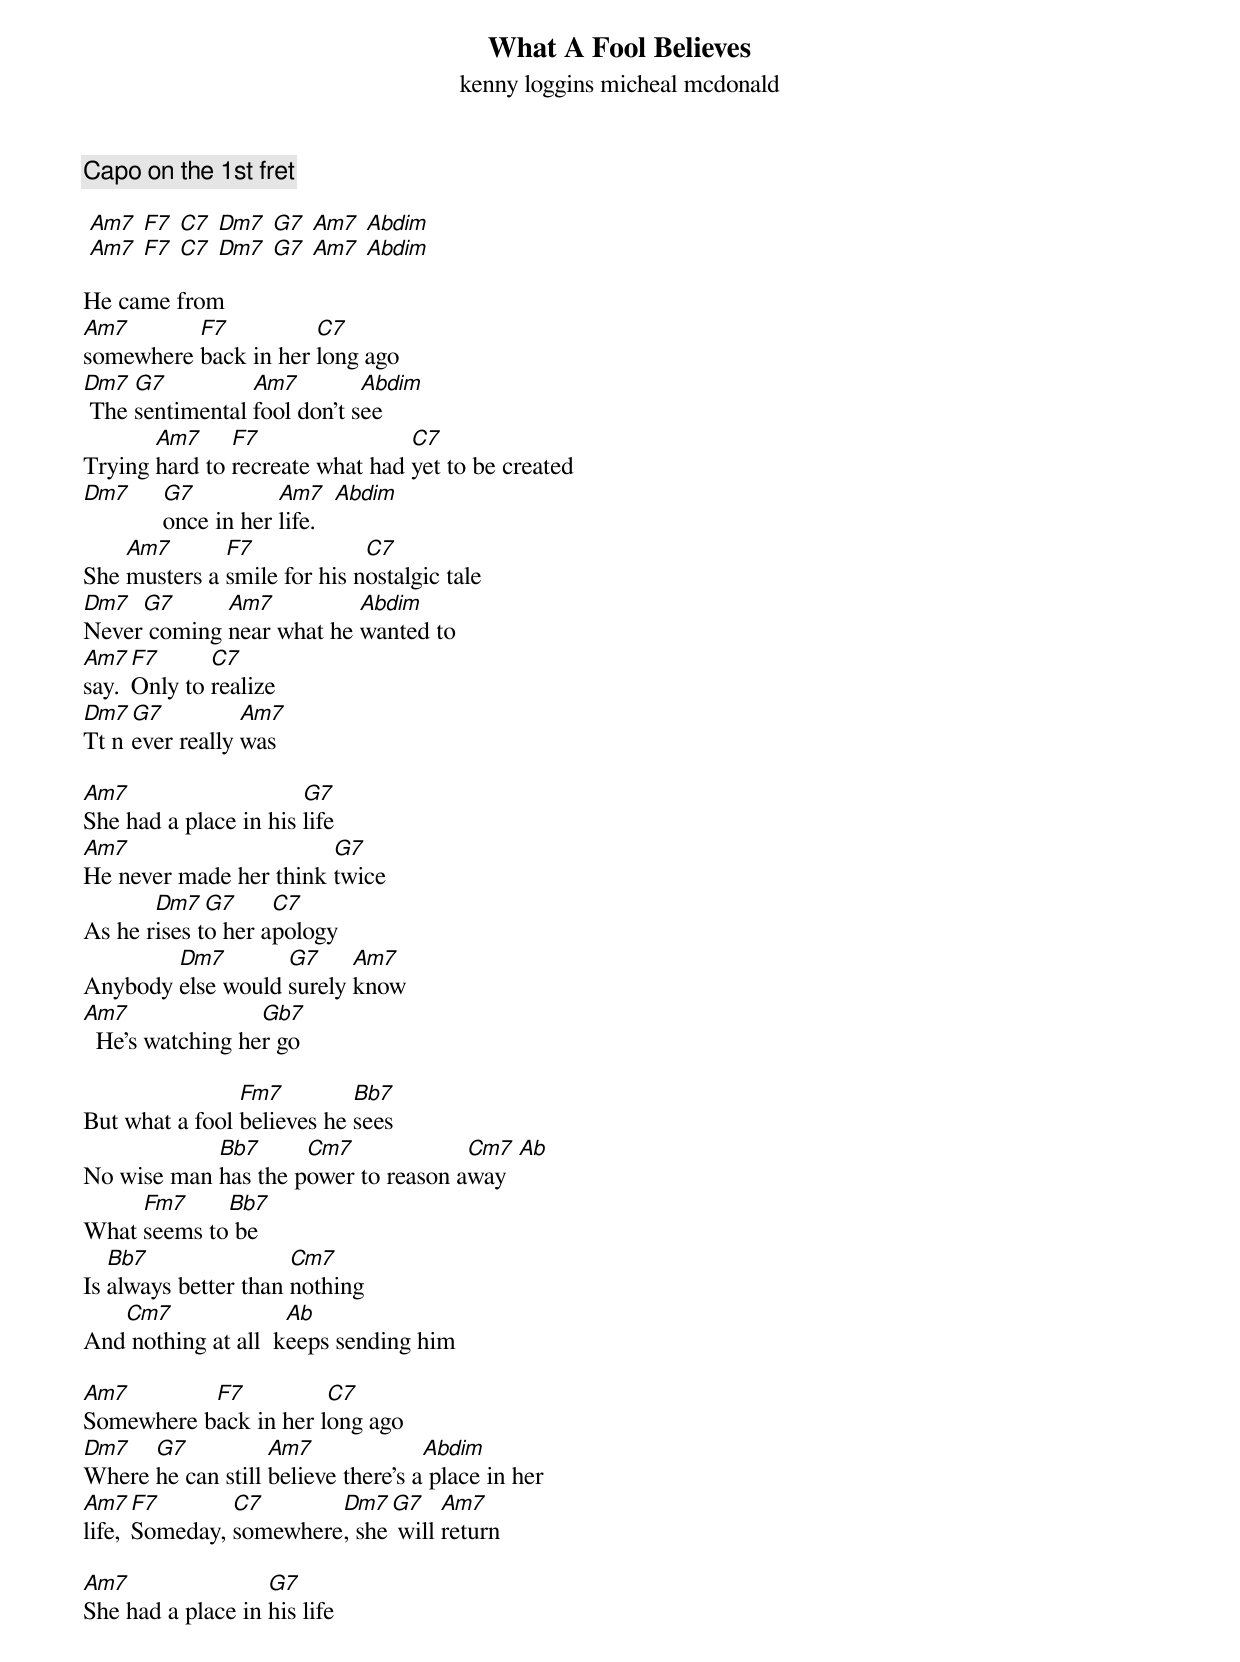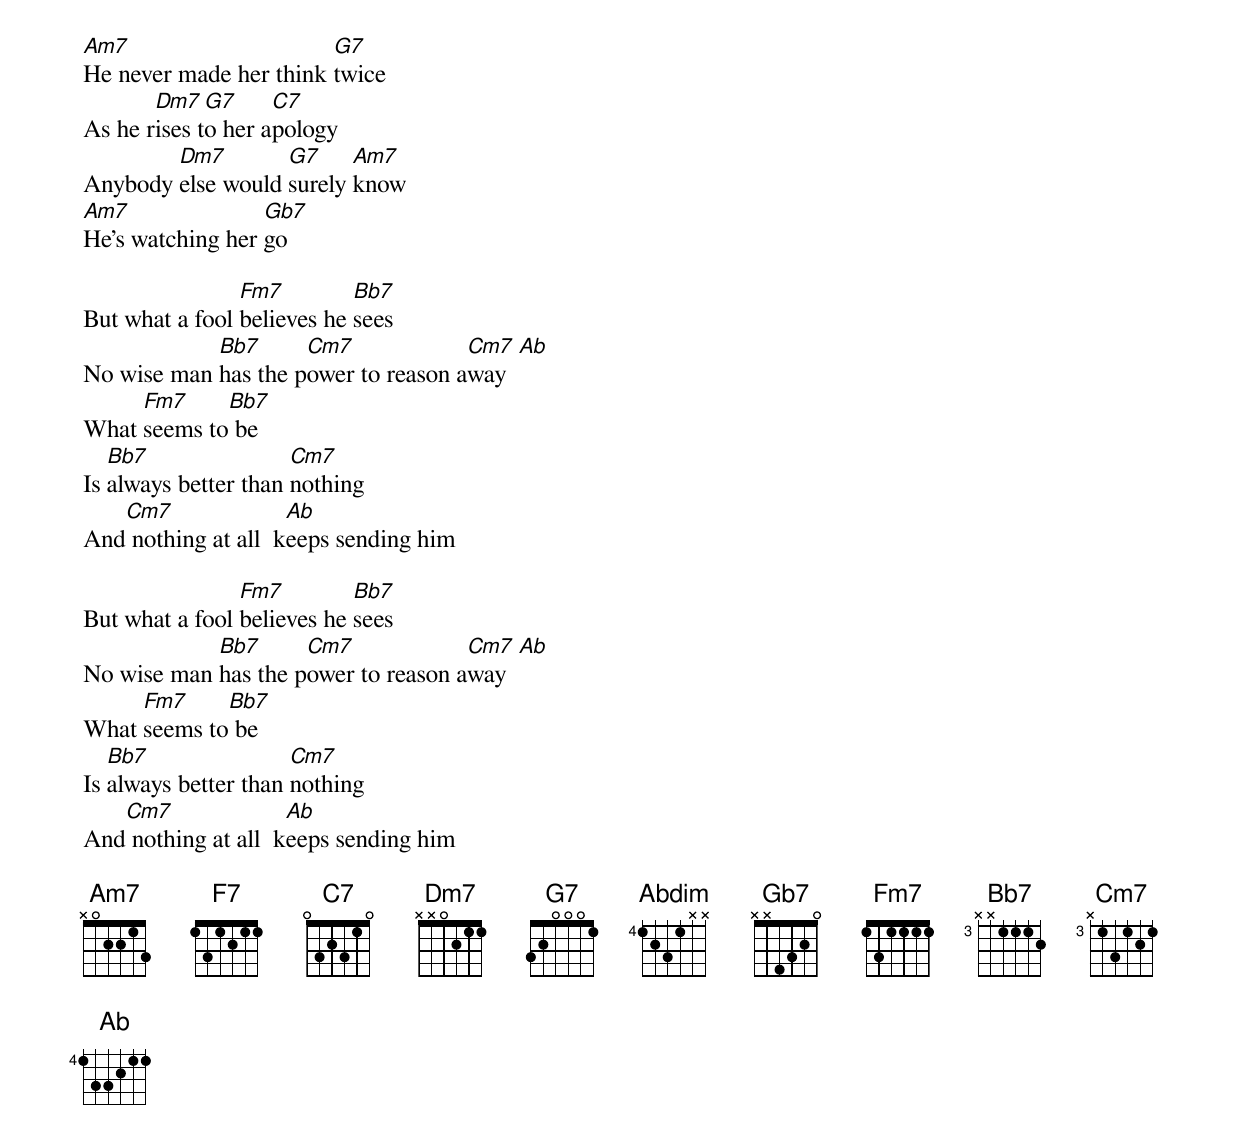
{title: What A Fool Believes}
{subtitle: kenny loggins micheal mcdonald}
{c:Capo on the 1st fret}

 [Am7] [F7] [C7] [Dm7] [G7] [Am7] [Abdim]
 [Am7] [F7] [C7] [Dm7] [G7] [Am7] [Abdim]

He came from
[Am7]somewhere [F7]back in her [C7]long ago
[Dm7] The [G7]sentimental [Am7]fool don't s[Abdim]ee
Trying [Am7]hard to [F7]recreate what had [C7]yet to be created
[Dm7]     [G7]once in her [Am7]life.   [Abdim]
She [Am7]musters a [F7]smile for his n[C7]ostalgic tale
[Dm7]Never[G7] coming [Am7]near what he [Abdim]wanted to
[Am7]say. [F7]Only to [C7]realize
[Dm7]Tt n[G7]ever really [Am7]was

[Am7]She had a place in his [G7]life
[Am7]He never made her think [G7]twice
As he r[Dm7]ises t[G7]o her a[C7]pology
Anybody [Dm7]else would [G7]surely [Am7]know
[Am7]  He's watching he[Gb7]r go

But what a fool [Fm7]believes he [Bb7]sees
No wise man [Bb7]has the p[Cm7]ower to reason a[Cm7]way  [Ab]
What [Fm7]seems to[Bb7] be
Is [Bb7]always better than [Cm7]nothing
And[Cm7] nothing at all  k[Ab]eeps sending him

[Am7]Somewhere b[F7]ack in her l[C7]ong ago
[Dm7]Where [G7]he can still [Am7]believe there's a[Abdim] place in her
[Am7]life, [F7]Someday, [C7]somewhere[Dm7], she[G7] will [Am7]return

[Am7]She had a place in [G7]his life
[Am7]He never made her think [G7]twice
As he r[Dm7]ises t[G7]o her a[C7]pology
Anybody [Dm7]else would [G7]surely [Am7]know
[Am7]He's watching her [Gb7]go

But what a fool [Fm7]believes he [Bb7]sees
No wise man [Bb7]has the p[Cm7]ower to reason a[Cm7]way  [Ab]
What [Fm7]seems to[Bb7] be
Is [Bb7]always better than [Cm7]nothing
And[Cm7] nothing at all  k[Ab]eeps sending him

But what a fool [Fm7]believes he [Bb7]sees
No wise man [Bb7]has the p[Cm7]ower to reason a[Cm7]way  [Ab]
What [Fm7]seems to[Bb7] be
Is [Bb7]always better than [Cm7]nothing
And[Cm7] nothing at all  k[Ab]eeps sending him

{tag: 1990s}
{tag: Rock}
